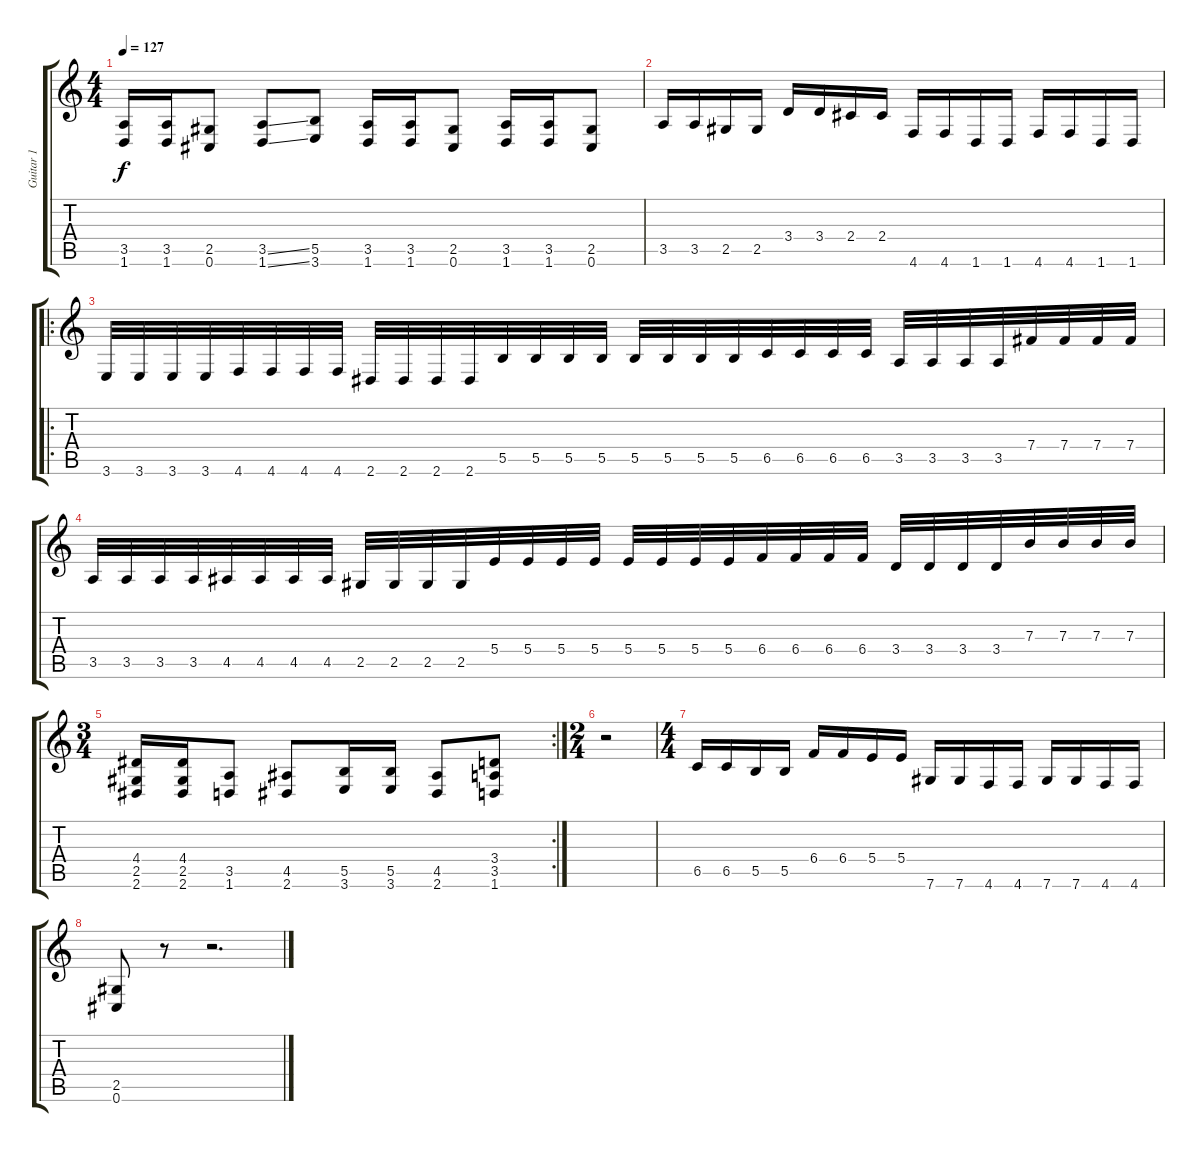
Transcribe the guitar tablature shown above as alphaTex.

\track ("Guitar 1" "Guitar 1") {instrument distortionguitar}
\staff {score tabs}
\tuning (Db4 Ab3 E3 B2 Gb2 Db2) {hide}
\ts (4 4)
\tempo 127
\clef g2
\ks c
(3.5 1.6).16{dy f} (3.5 1.6).16 (2.5 0.6).8 (3.5{ss} 1.6{ss}).8 (5.5 3.6).8 (3.5 1.6).16 (3.5 1.6).16 (2.5 0.6).8 (3.5 1.6).16 (3.5 1.6).16 (2.5 0.6).8 |
3.5.16 3.5.16 2.5.16 2.5.16 3.4.16 3.4.16 2.4.16 2.4.16 4.6.16 4.6.16 1.6.16 1.6.16 4.6.16 4.6.16 1.6.16 1.6.16 |
\ro
3.6.32 3.6.32 3.6.32 3.6.32 4.6.32 4.6.32 4.6.32 4.6.32 2.6.32 2.6.32 2.6.32 2.6.32 5.5.32 5.5.32 5.5.32 5.5.32 5.5.32 5.5.32 5.5.32 5.5.32 6.5.32 6.5.32 6.5.32 6.5.32 3.5.32 3.5.32 3.5.32 3.5.32 7.4.32 7.4.32 7.4.32 7.4.32 |
3.5.32 3.5.32 3.5.32 3.5.32 4.5.32 4.5.32 4.5.32 4.5.32 2.5.32 2.5.32 2.5.32 2.5.32 5.4.32 5.4.32 5.4.32 5.4.32 5.4.32 5.4.32 5.4.32 5.4.32 6.4.32 6.4.32 6.4.32 6.4.32 3.4.32 3.4.32 3.4.32 3.4.32 7.3.32 7.3.32 7.3.32 7.3.32 |
\rc 2
\ts (3 4)
(4.4 2.5 2.6).16 (4.4 2.5 2.6).16 (3.5 1.6).8 (4.5 2.6).8 (5.5 3.6).16 (5.5 3.6).16 (4.5 2.6).8 (3.4 3.5 1.6).8 |
\ts (2 4)
r.2 |
\ts (4 4)
6.5.16 6.5.16 5.5.16 5.5.16 6.4.16 6.4.16 5.4.16 5.4.16 7.6.16 7.6.16 4.6.16 4.6.16 7.6.16 7.6.16 4.6.16 4.6.16 |
(2.5 0.6).8 r.8 r.2{d}
